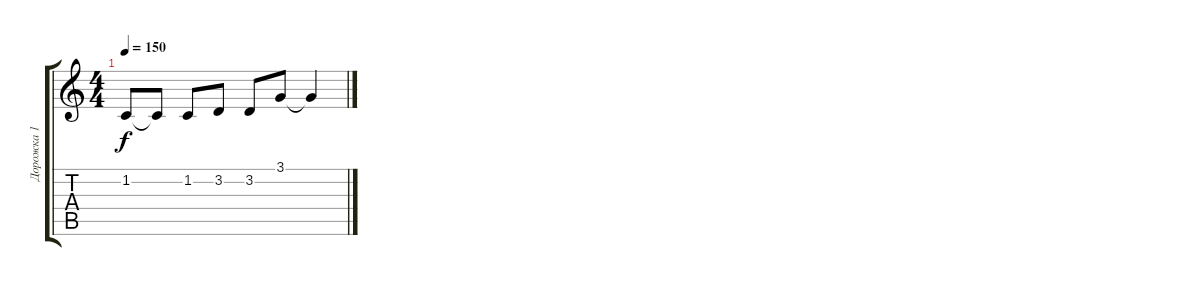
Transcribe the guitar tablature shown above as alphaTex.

\track ("Дорожка 1" "Дорожка 1") {instrument acousticgrandpiano}
\staff {score tabs}
\tuning (E4 B3 G3 D3 A2 E2) {hide}
\ts (4 4)
\tempo 150
\clef g2
\ks c
1.2.8{dy f} 1.2{t}.8 1.2.8 3.2.8 3.2.8 3.1.8 3.1{t}.4
